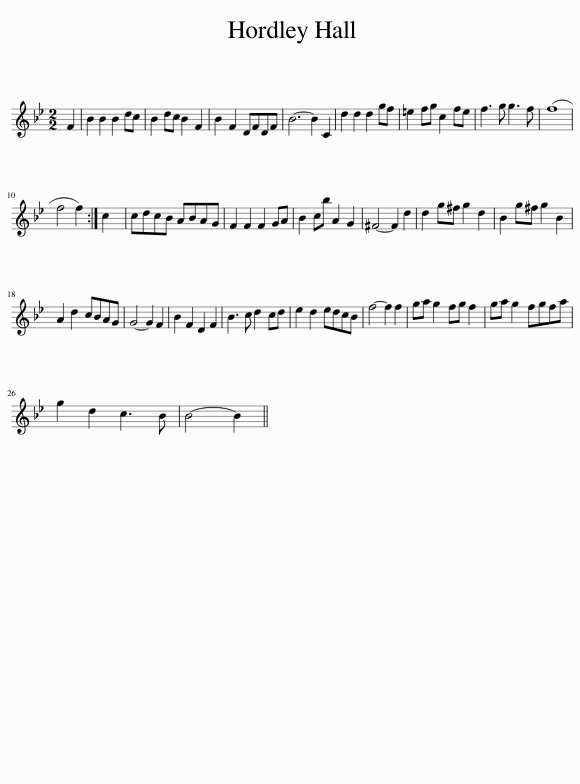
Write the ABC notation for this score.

X:1
L:1/8
M:2/2
I:linebreak $
K:Bb
V:1 treble
V:1
 F2 | B2 B2 B2 dc | B2 dc B2 F2 | B2 F2 DFDF | B6- B2 C2 | %5
 d2 d2 d2 gf | =e2 fg c2 fe | f3 g g3 f | (f8 |$ f4 f2) :| %10
 c2 | cdcB ABAG | F2 F2 F2 GA | B2 cb A2 G2 | ^F4- F2 d2 | %15
 d2 g^f g2 d2 | B2 g^f g2 B2 |$ A2 d2 cBAG | G4- G2 F2 | B2 F2 D2 F2 | %20
 B3 c d2 cd | e2 d2 edcB | f4- f2 f2 | ga g2 fg f2 | ga g2 fgfa |$ %25
 g2 d2 c3 B | B4- B2 || %27
